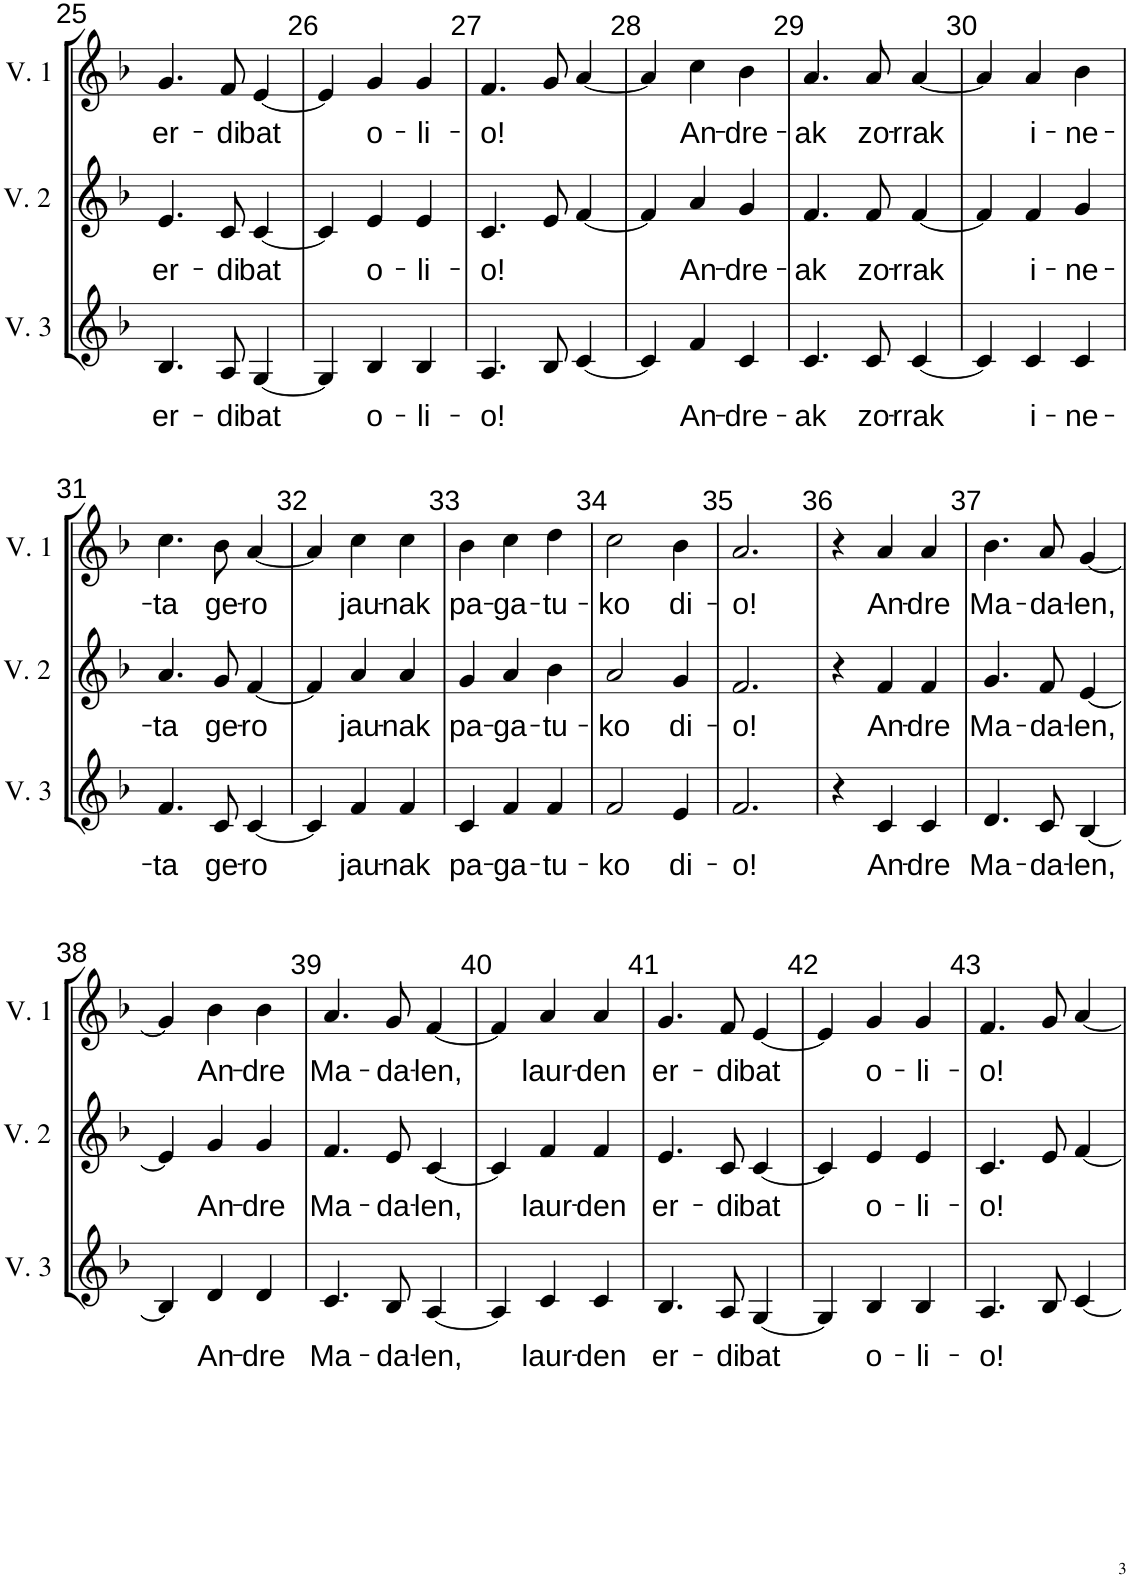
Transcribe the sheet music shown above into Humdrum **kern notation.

**kern	**text	**kern	**text	**kern	**text
*part3	*part3	*part2	*part2	*part1	*part1
*staff3	*staff3	*staff2	*staff2	*staff1	*staff1
*I"Voix 3	*	*I"Voix 2	*	*I"Voix 1	*
*I'V. 3	*	*I'V. 2	*	*I'V. 1	*
!!LO:PB:g=z
*clefG2	*	*clefG2	*	*clefG2	*
*k[b-]	*	*k[b-]	*	*k[b-]	*
*M3/4	*	*M3/4	*	*M3/4	*
=25	=25	=25	=25	=25	=25
!	!LO:LY:b	!	!LO:LY:b	!	!LO:LY:b
4.B-/	er-	4.e/	er-	4.g/	er-
!	!LO:LY:b	!	!LO:LY:b	!	!LO:LY:b
8A/	-di	8c/	-di	8f/	-di
!	!LO:LY:b	!	!LO:LY:b	!	!LO:LY:b
[4G/	bat	[4c/	bat	[4e/	bat
=26	=26	=26	=26	=26	=26
4G/]	.	4c/]	.	4e/]	.
!	!LO:LY:b	!	!LO:LY:b	!	!LO:LY:b
4B-/	o-	4e/	o-	4g/	o-
!	!LO:LY:b	!	!LO:LY:b	!	!LO:LY:b
4B-/	-li-	4e/	-li-	4g/	-li-
=27	=27	=27	=27	=27	=27
!	!LO:LY:b	!	!LO:LY:b	!	!LO:LY:b
4.A/	-o!	4.c/	-o!	4.f/	-o!
8B-/	.	8e/	.	8g/	.
[4c/	.	[4f/	.	[4a/	.
=28	=28	=28	=28	=28	=28
4c/]	.	4f/]	.	4a/]	.
!	!LO:LY:b	!	!LO:LY:b	!	!LO:LY:b
4f/	An-	4a/	An-	4cc\	An-
!	!LO:LY:b	!	!LO:LY:b	!	!LO:LY:b
4c/	-dre-	4g/	-dre-	4b-\	-dre-
=29	=29	=29	=29	=29	=29
!	!LO:LY:b	!	!LO:LY:b	!	!LO:LY:b
4.c/	-ak	4.f/	-ak	4.a/	-ak
!	!LO:LY:b	!	!LO:LY:b	!	!LO:LY:b
8c/	zo-	8f/	zo-	8a/	zo-
!	!LO:LY:b	!	!LO:LY:b	!	!LO:LY:b
[4c/	-rrak	[4f/	-rrak	[4a/	-rrak
=30	=30	=30	=30	=30	=30
4c/]	.	4f/]	.	4a/]	.
!	!LO:LY:b	!	!LO:LY:b	!	!LO:LY:b
4c/	i-	4f/	i-	4a/	i-
!	!LO:LY:b	!	!LO:LY:b	!	!LO:LY:b
4c/	-ne-	4g/	-ne-	4b-\	-ne-
!!LO:LB:g=z
=31	=31	=31	=31	=31	=31
!	!LO:LY:b	!	!LO:LY:b	!	!LO:LY:b
4.f/	-ta	4.a/	-ta	4.cc\	-ta
!	!LO:LY:b	!	!LO:LY:b	!	!LO:LY:b
8c/	ge-	8g/	ge-	8b-\	ge-
!	!LO:LY:b	!	!LO:LY:b	!	!LO:LY:b
[4c/	-ro	[4f/	-ro	[4a/	-ro
=32	=32	=32	=32	=32	=32
4c/]	.	4f/]	.	4a/]	.
!	!LO:LY:b	!	!LO:LY:b	!	!LO:LY:b
4f/	jau-	4a/	jau-	4cc\	jau-
!	!LO:LY:b	!	!LO:LY:b	!	!LO:LY:b
4f/	-nak	4a/	-nak	4cc\	-nak
=33	=33	=33	=33	=33	=33
!	!LO:LY:b	!	!LO:LY:b	!	!LO:LY:b
4c/	pa-	4g/	pa-	4b-\	pa-
!	!LO:LY:b	!	!LO:LY:b	!	!LO:LY:b
4f/	-ga-	4a/	-ga-	4cc\	-ga-
!	!LO:LY:b	!	!LO:LY:b	!	!LO:LY:b
4f/	-tu-	4b-\	-tu-	4dd\	-tu-
=34	=34	=34	=34	=34	=34
!	!LO:LY:b	!	!LO:LY:b	!	!LO:LY:b
2f/	-ko	2a/	-ko	2cc\	-ko
!	!LO:LY:b	!	!LO:LY:b	!	!LO:LY:b
4e/	di-	4g/	di-	4b-\	di-
=35	=35	=35	=35	=35	=35
!	!LO:LY:b	!	!LO:LY:b	!	!LO:LY:b
2.f/	-o!	2.f/	-o!	2.a/	-o!
=36	=36	=36	=36	=36	=36
4r	.	4r	.	4r	.
!	!LO:LY:b	!	!LO:LY:b	!	!LO:LY:b
4c/	An-	4f/	An-	4a/	An-
!	!LO:LY:b	!	!LO:LY:b	!	!LO:LY:b
4c/	-dre	4f/	-dre	4a/	-dre
=37	=37	=37	=37	=37	=37
!	!LO:LY:b	!	!LO:LY:b	!	!LO:LY:b
4.d/	Ma-	4.g/	Ma-	4.b-\	Ma-
!	!LO:LY:b	!	!LO:LY:b	!	!LO:LY:b
8c/	-da-	8f/	-da-	8a/	-da-
!	!LO:LY:b	!	!LO:LY:b	!	!LO:LY:b
[4B-/	-len,	[4e/	-len,	[4g/	-len,
!!LO:LB:g=z
=38	=38	=38	=38	=38	=38
4B-/]	.	4e/]	.	4g/]	.
!	!LO:LY:b	!	!LO:LY:b	!	!LO:LY:b
4d/	An-	4g/	An-	4b-\	An-
!	!LO:LY:b	!	!LO:LY:b	!	!LO:LY:b
4d/	-dre	4g/	-dre	4b-\	-dre
=39	=39	=39	=39	=39	=39
!	!LO:LY:b	!	!LO:LY:b	!	!LO:LY:b
4.c/	Ma-	4.f/	Ma-	4.a/	Ma-
!	!LO:LY:b	!	!LO:LY:b	!	!LO:LY:b
8B-/	-da-	8e/	-da-	8g/	-da-
!	!LO:LY:b	!	!LO:LY:b	!	!LO:LY:b
[4A/	-len,	[4c/	-len,	[4f/	-len,
=40	=40	=40	=40	=40	=40
4A/]	.	4c/]	.	4f/]	.
!	!LO:LY:b	!	!LO:LY:b	!	!LO:LY:b
4c/	laur-	4f/	laur-	4a/	laur-
!	!LO:LY:b	!	!LO:LY:b	!	!LO:LY:b
4c/	-den	4f/	-den	4a/	-den
=41	=41	=41	=41	=41	=41
!	!LO:LY:b	!	!LO:LY:b	!	!LO:LY:b
4.B-/	er-	4.e/	er-	4.g/	er-
!	!LO:LY:b	!	!LO:LY:b	!	!LO:LY:b
8A/	-di	8c/	-di	8f/	-di
!	!LO:LY:b	!	!LO:LY:b	!	!LO:LY:b
[4G/	bat	[4c/	bat	[4e/	bat
=42	=42	=42	=42	=42	=42
4G/]	.	4c/]	.	4e/]	.
!	!LO:LY:b	!	!LO:LY:b	!	!LO:LY:b
4B-/	o-	4e/	o-	4g/	o-
!	!LO:LY:b	!	!LO:LY:b	!	!LO:LY:b
4B-/	-li-	4e/	-li-	4g/	-li-
=43	=43	=43	=43	=43	=43
!	!LO:LY:b	!	!LO:LY:b	!	!LO:LY:b
4.A/	-o!	4.c/	-o!	4.f/	-o!
8B-/	.	8e/	.	8g/	.
[4c/	.	[4f/	.	[4a/	.
=	=	=	=	=	=
*-	*-	*-	*-	*-	*-
